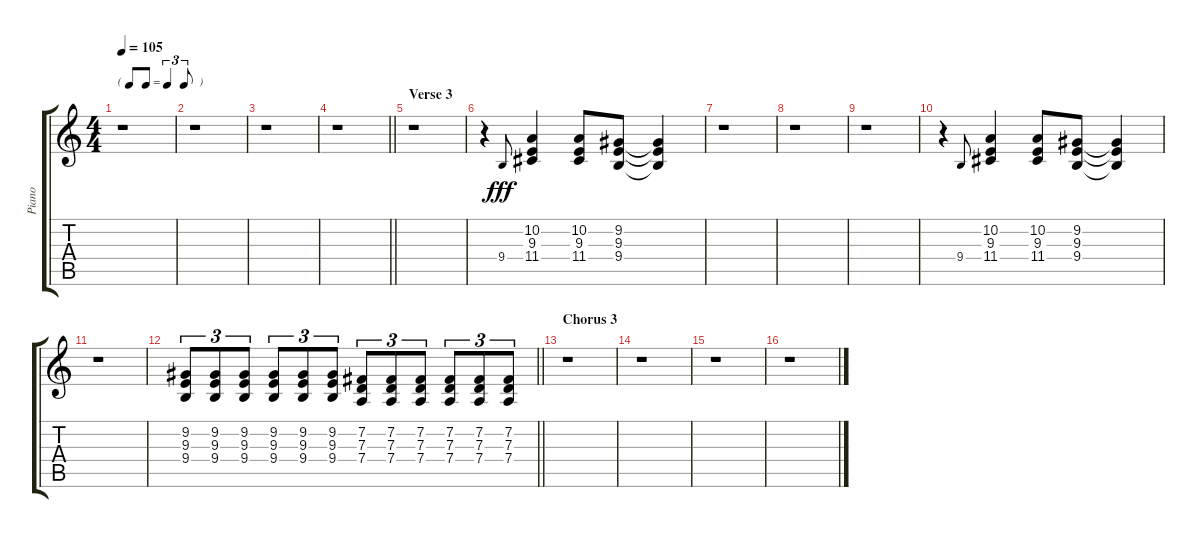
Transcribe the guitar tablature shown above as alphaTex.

\track ("Piano" "Piano") {instrument brightacousticpiano}
\staff {score tabs}
\tuning (E4 B3 G3 D3 A2 E2) {hide}
\ts (4 4)
\tf triplet8th
\tempo 105
\clef g2
\ks c
r.1{dy fff} |
r.1 |
r.1 |
\barLineRight lightlight
r.1 |
\section ("" "Verse 3")
r.1 |
r.4 9.4.8{gr onbeat} (10.2 9.3 11.4).4 (10.2 9.3 11.4).8 (9.2 9.3 9.4).8 (9.2{t} 9.3{t} 9.4{t}).4 |
r.1 |
r.1 |
r.1 |
r.4 9.4.8{gr onbeat} (10.2 9.3 11.4).4 (10.2 9.3 11.4).8 (9.2 9.3 9.4).8 (9.2{t} 9.3{t} 9.4{t}).4 |
r.1 |
\barLineRight lightlight
(9.2 9.3 9.4).8{tu (3 2)} (9.2 9.3 9.4).8{tu (3 2)} (9.2 9.3 9.4).8{tu (3 2)} (9.2 9.3 9.4).8{tu (3 2)} (9.2 9.3 9.4).8{tu (3 2)} (9.2 9.3 9.4).8{tu (3 2)} (7.2 7.3 7.4).8{tu (3 2)} (7.2 7.3 7.4).8{tu (3 2)} (7.2 7.3 7.4).8{tu (3 2)} (7.2 7.3 7.4).8{tu (3 2)} (7.2 7.3 7.4).8{tu (3 2)} (7.2 7.3 7.4).8{tu (3 2)} |
\section ("" "Chorus 3")
r.1 |
r.1 |
r.1 |
r.1
